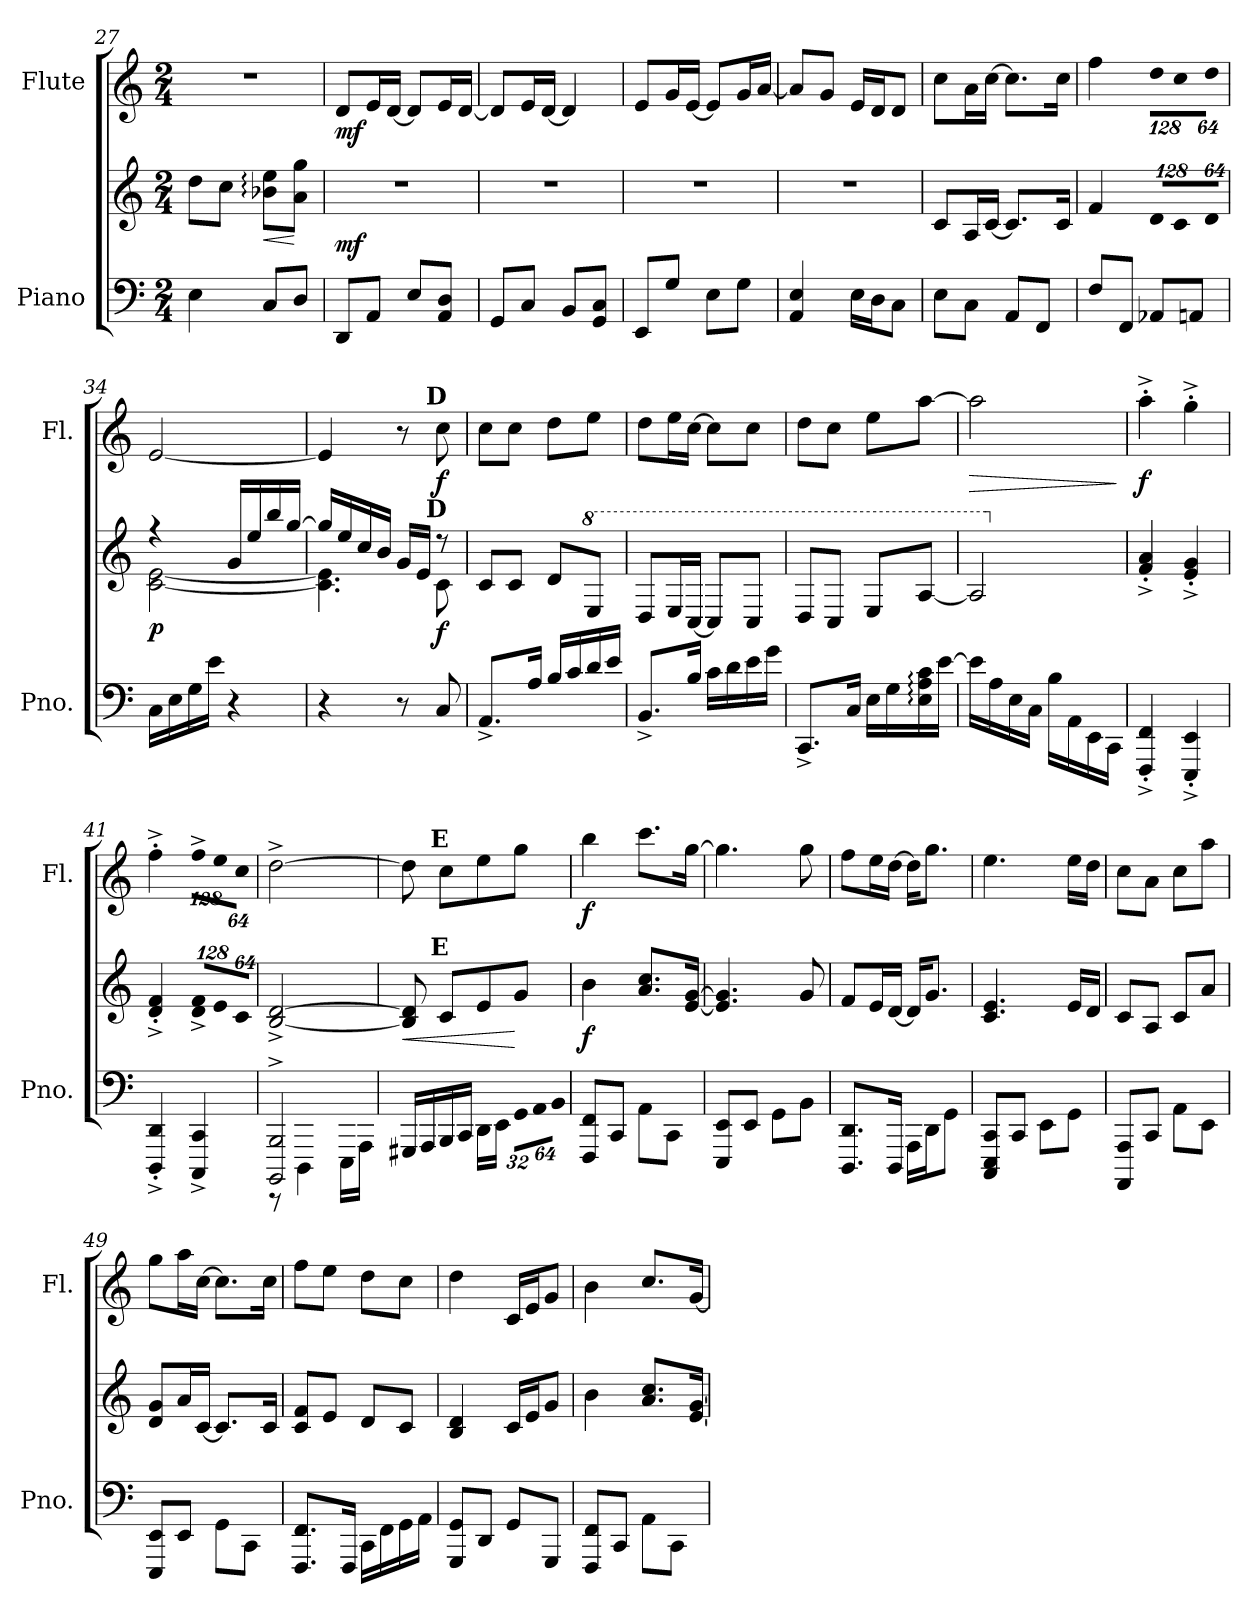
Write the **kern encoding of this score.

**kern	**kern	**dynam	**kern	**dynam
*part2	*part2	*part2	*part1	*part1
*staff3	*staff2	*staff2/3	*staff1	*staff1
*I"Piano	*	*	*I"Flute	*
*I'Pno.	*	*	*I'Fl.	*
!!LO:PB:g=z
*clefF4	*clefG2	*	*clefG2	*
*k[]	*k[]	*	*k[]	*
*C:	*C:	*	*C:	*
*M2/4	*M2/4	*	*M2/4	*
=27	=27	=27	=27	=27
!	!	!	!LO:N:vis=1	!
4Ei\	8ddi\L	.	2r	.
.	8cci\J	.	.	.
!	!	!LO:HP:b	!	!
8Ci/L	8b-Xi\: 8eei:L	<	.	.
8Di/J	8ai\ 8ggiJ	[	.	.
=28	=28	=28	=28	=28
!	!LO:N:vis=1	!	!	!
8DDi/L	2r	mf	8di/L	mf
8AAi/J	.	.	16ei/L	.
.	.	.	[16di/JJ	.
8Ei/L	.	.	8di/L]	.
8AAi/ 8DiJ	.	.	16ei/L	.
.	.	.	[16di/JJ	.
=29	=29	=29	=29	=29
!	!LO:N:vis=1	!	!	!
8GGi/L	2r	.	8di/L]	.
8Ci/J	.	.	16ei/L	.
.	.	.	[16di/JJ	.
8BBi/L	.	.	4di/]	.
8GGi/ 8CiJ	.	.	.	.
=30	=30	=30	=30	=30
!	!LO:N:vis=1	!	!	!
8EEi/L	2r	.	8ei/L	.
8Gi/J	.	.	16gi/L	.
.	.	.	[16ei/JJ	.
8Ei\L	.	.	8ei/L]	.
8Gi\J	.	.	16gi/L	.
.	.	.	[16ai/JJ	.
=31	=31	=31	=31	=31
!	!LO:N:vis=1	!	!	!
4AAi/ 4Ei	2r	.	8ai/L]	.
.	.	.	8gi/J	.
16Ei\LL	.	.	16ei/LL	.
16Di\J	.	.	16di/J	.
8Ci\J	.	.	8di/J	.
=32	=32	=32	=32	=32
8Ei\L	8ci/L	.	8cci\L	.
8Ci\J	16Ai/L	.	16ai\L	.
.	[16ci/JJ	.	[16cci\JJ	.
8AAi/L	8.ci/L]	.	8.cci\L]	.
8FFi/J	.	.	.	.
.	16ci/Jk	.	16cci\Jk	.
!!LO:LB:g=z
=33	=33	=33	=33	=33
8Fi/L	4fi/	.	4ffi\	.
8FFi/J	.	.	.	.
*	*Xbrackettup	*	*	*
!	!LO:N:vis=8	!	!	!
*	*	*	*Xbrackettup	*
!	!	!	!LO:N:vis=8	!
8AA-Xi/L	1024%85di/L	.	1024%85ddi\L	.
!	!LO:N:vis=8	!	!LO:N:vis=8	!
.	1024%85ci/	.	1024%85cci\	.
8AAni/J	.	.	.	.
!	!LO:N:vis=8	!	!LO:N:vis=8	!
.	512%43di/J	.	512%43ddi\J	.
=34	=34	=34	=34	=34
*	*^	*	*	*
16Ci\LL	4r	[2ci\ [2ei	p	[2ei/	.
16Ei\	.	.	.	.	.
16Gi\	.	.	.	.	.
16ei\JJ	.	.	.	.	.
4r	16gi/LL	.	.	.	.
.	16eei/	.	.	.	.
.	16bbi/	.	.	.	.
.	[16ggi/JJ	.	.	.	.
=35	=35	=35	=35	=35	=35
4r	16ggi/LL]	4.ci\] 4.ei]	.	4ei/]	.
.	16eei/	.	.	.	.
.	16cci/	.	.	.	.
.	16bi/JJ	.	.	.	.
8r	16gi/LL	.	.	8r	.
.	16ei/JJ	.	.	.	.
!	!	!	!	!LO:TX:a:B:cj:t=D	!
!	!LO:TX:a:B:cj:t=D	!	!	!	!
8Ci/	8r	8ci\	f	8cci\	f
*	*v	*v	*	*	*
=36	=36	=36	=36	=36
8.AA^i/L	8ci/L	.	8cci\L	.
.	8ci/J	.	8cci\J	.
*X8va	*	*	*	*
16Ai/Jk	.	.	.	.
16Bi/LL	8di/L	.	8ddi\L	.
16ci/	.	.	.	.
*	*8va	*	*	*
16di/	8ei/J	.	8eei\J	.
16ei/JJ	.	.	.	.
=37	=37	=37	=37	=37
8.BB^i/L	8di/L	.	8ddi\L	.
.	16ei/L	.	16eei\L	.
*X8va	*	*	*	*
16Bi/Jk	[16ci/JJ	.	[16cci\JJ	.
16ci\LL	8ci/L]	.	8cci\L]	.
16di\	.	.	.	.
*	*8va	*	*	*
16ei\	8ci/J	.	8cci\J	.
16gi\JJ	.	.	.	.
!!LO:LB:g=z
=38	=38	=38	=38	=38
*8va	*	*	*	*
8.C^i/L	8di/L	.	8ddi\L	.
.	8ci/J	.	8cci\J	.
16ci/Jk	.	.	.	.
16ei\LL	8ei/L	.	8eei\L	.
16gi\	.	.	.	.
16ei\: 16ai: 16cci:	[8ai/J	.	[8aai\J	.
[16eei\JJ	.	.	.	.
=39	=39	=39	=39	=39
!	!	!	!	!LO:HP:b
16eei\LL]	2ai/]	.	2aai\]	>
16ai\	.	.	.	.
16ei\	.	.	.	.
16ci\JJ	.	.	.	.
16bi\LL	.	.	.	.
16Ai\	.	.	.	.
16Ei\	.	.	.	.
16Ci\JJ	.	.	.	.
.	.	.	.	]
=40	=40	=40	=40	=40
*	*X8va	*	*	*
4FFi/'^ 4Fi'^	4fi/'^ 4ai'^	.	4aa'^i\	f
4EEi/'^ 4Ei'^	4ei/'^ 4gi'^	.	4gg'^i\	.
=41	=41	=41	=41	=41
4DDi/'^ 4Di'^	4di/'^ 4fi'^	.	4ff'^i\	.
!	!LO:N:vis=8	!	!LO:N:vis=8	!
4CCi/^ 4Ci^	1024%85di/^ 1024%85fi^L	.	1024%85ff^i\L	.
!	!LO:N:vis=8	!	!LO:N:vis=8	!
.	1024%85ei/	.	1024%85eei\	.
!	!LO:N:vis=8	!	!LO:N:vis=8	!
.	512%43ci/J	.	512%43cci\J	.
=42	=42	=42	=42	=42
*^	*	*	*	*
2BBBi/^ 2BBi^	8r	[2Bi/^ [2di^	.	[2dd^i\	.
.	4DDi\	.	.	.	.
.	16EEi\LL	.	.	.	.
.	16AAi\JJ	.	.	.	.
=43	=43	=43	=43	=43	=43
!	!	!	!LO:HP:b	!	!
*v	*v	*	*	*	*
16GG#Xi/LL	8Bi/] 8di]	<	8ddi\]	.
16AAi/	.	.	.	.
!	!	!	!LO:TX:a:B:cj:t=E	!
!	!LO:TX:a:B:cj:t=E	!	!	!
16BBi/	8ci/L	.	8cci\L	.
16Ci/JJ	.	.	.	.
16Di\LL	8ei/	.	8eei\	.
16Ei\JJ	.	.	.	.
*Xbrackettup	*	*	*	*
!LO:N:vis=16	!	!	!	!
512%21Gi\LL	8gi/J	[	8ggi\J	.
!LO:N:vis=16	!	!	!	!
1024%43Ai\	.	.	.	.
!LO:N:vis=16	!	!	!	!
1024%43Bi\JJ	.	.	.	.
!!LO:LB:g=z
=44	=44	=44	=44	=44
8FFi/ 8FiL	4bi\	f	4bbi\	f
8Ci/J	.	.	.	.
8Ai\L	8.ai/ 8.cciL	.	8.ccci\L	.
8Ci\J	.	.	.	.
.	[16ei/ [16giJk	.	[16ggi\Jk	.
=45	=45	=45	=45	=45
8EEi/ 8EiL	4.ei/] 4.gi]	.	4.ggi\]	.
8Ei/J	.	.	.	.
8Gi\L	.	.	.	.
8Bi\J	8gi/	.	8ggi\	.
=46	=46	=46	=46	=46
8.DDi/ 8.DiL	8fi/L	.	8ffi\L	.
.	16ei/L	.	16eei\L	.
16DDi/Jk	[16di/JJ	.	[16ddi\JJ	.
16AAi\LL	16di/KL]	.	16ddi\KL]	.
16Di\J	8.gi/J	.	8.ggi\J	.
8Gi\J	.	.	.	.
=47	=47	=47	=47	=47
8CCi/ 8EEi 8CiL	4.ci/ 4.ei	.	4.eei\	.
8Ci/J	.	.	.	.
8Ei\L	.	.	.	.
8Gi\J	16ei/LL	.	16eei\LL	.
.	16di/JJ	.	16ddi\JJ	.
=48	=48	=48	=48	=48
8AAAi/ 8AAiL	8ci/L	.	8cci\L	.
8Ci/J	8Ai/J	.	8ai\J	.
8Ai\L	8ci/L	.	8cci\L	.
8Ei\J	8ai/J	.	8aai\J	.
=49	=49	=49	=49	=49
8EEi/ 8EiL	8di/ 8giL	.	8ggi\L	.
8Ei/J	16ai/L	.	16aai\L	.
.	[16ci/JJ	.	[16cci\JJ	.
8Gi\L	8.ci/L]	.	8.cci\L]	.
8Ci\J	.	.	.	.
.	16ci/Jk	.	16cci\Jk	.
=50	=50	=50	=50	=50
8.FFi/ 8.FiL	8ci/ 8fiL	.	8ffi\L	.
.	8ei/J	.	8eei\J	.
16FFi/Jk	.	.	.	.
16Ci\LL	8di/L	.	8ddi\L	.
16Fi\	.	.	.	.
16Gi\	8ci/J	.	8cci\J	.
16Ai\JJ	.	.	.	.
!!LO:PB:g=z
=51	=51	=51	=51	=51
8GGi/ 8GiL	4Bi/ 4di	.	4ddi\	.
8Di/J	.	.	.	.
8Gi/L	16ci/LL	.	16ci/LL	.
.	16ei/J	.	16ei/J	.
8GGi/J	8gi/J	.	8gi/J	.
=52	=52	=52	=52	=52
8FFi/ 8FiL	4bi\	.	4bi\	.
8Ci/J	.	.	.	.
8Ai\L	8.ai/ 8.cciL	.	8.cci/L	.
8Ci\J	.	.	.	.
.	[16ei/ [16giJk	.	[16gi/Jk	.
=	=	=	=	=
*-	*-	*-	*-	*-
